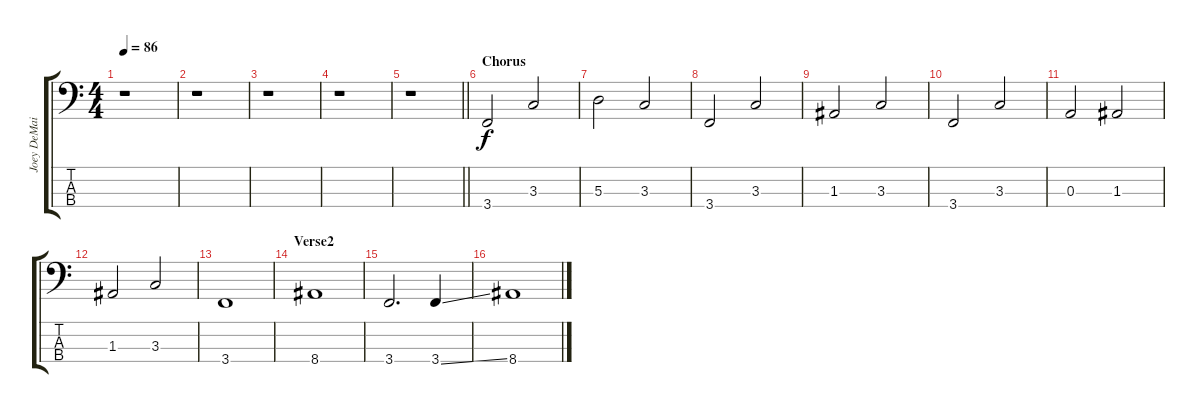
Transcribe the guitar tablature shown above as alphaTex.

\track ("Joey DeMaio - Bass" "Joey DeMai") {instrument electricbasspick}
\staff {score tabs}
\tuning (G2 D2 A1 D1) {hide}
\ts (4 4)
\tempo 86
\clef f4
\ks c
r.1{dy f} |
r.1 |
r.1 |
r.1 |
\barLineRight lightlight
r.1 |
\section ("" "Chorus")
3.4.2 3.3.2 |
5.3.2 3.3.2 |
3.4.2 3.3.2 |
1.3.2 3.3.2 |
3.4.2 3.3.2 |
0.3.2 1.3.2 |
1.3.2 3.3.2 |
3.4.1 |
\section ("" "Verse2")
8.4.1 |
3.4.2{d} 3.4{ss}.4 |
8.4.1
